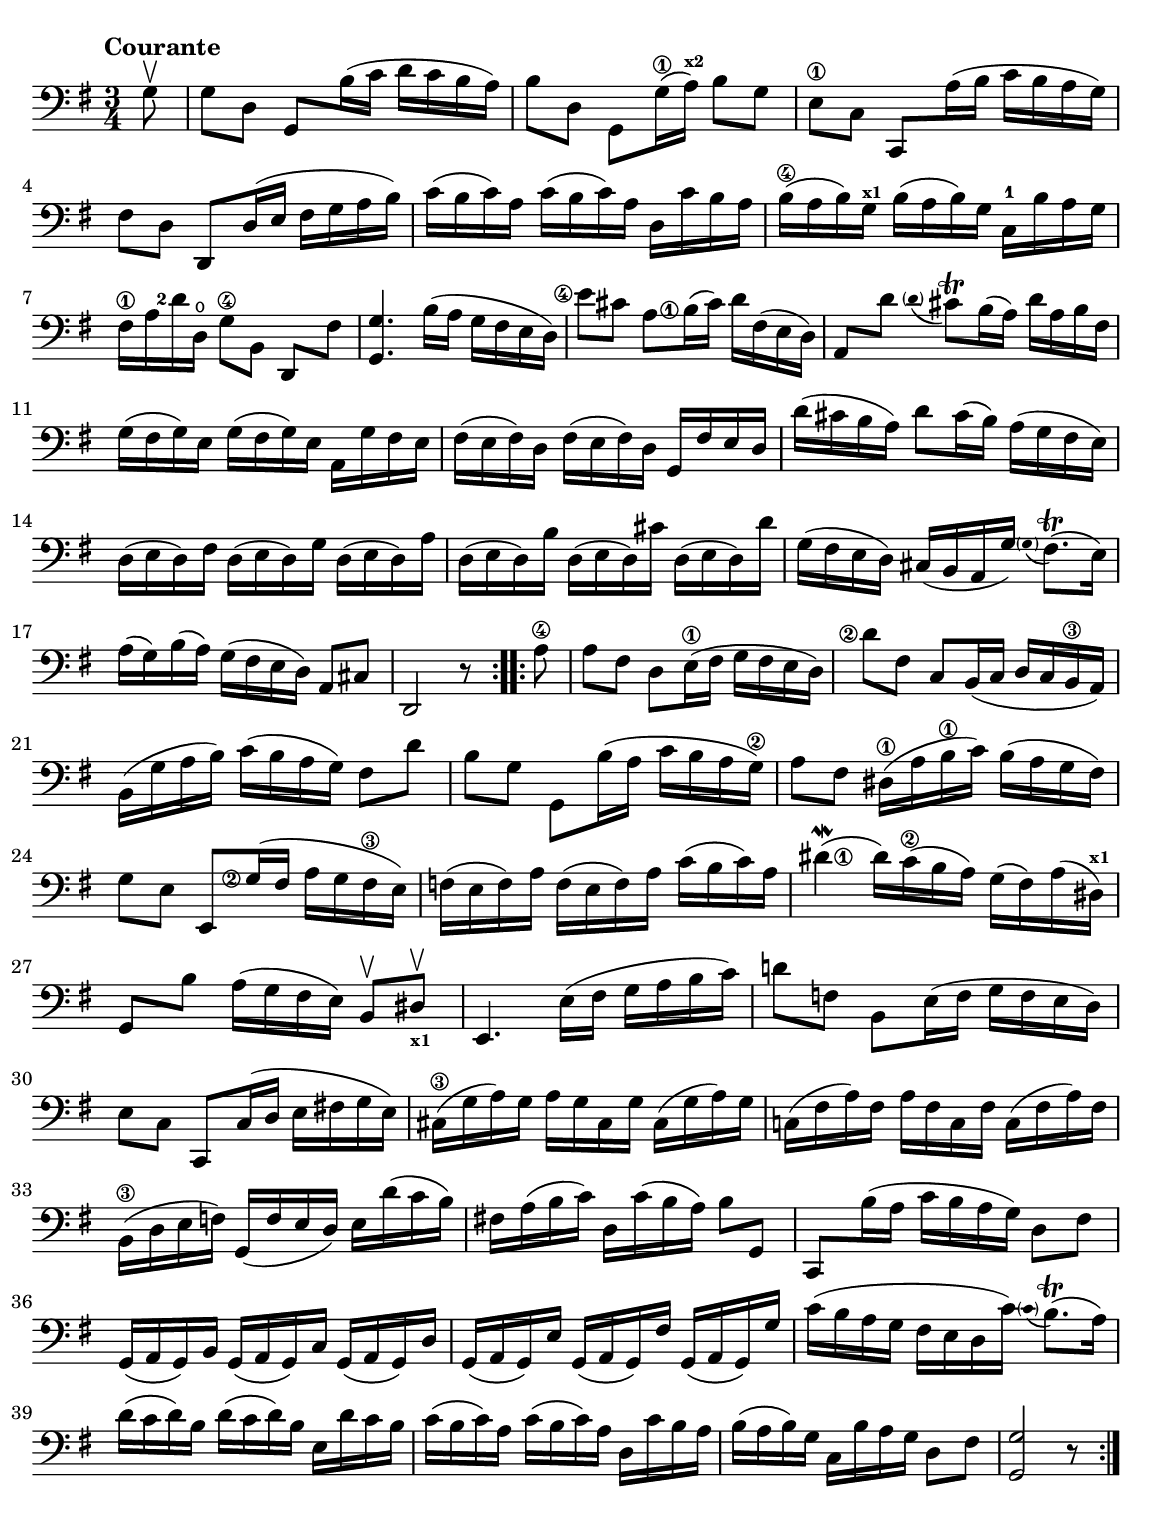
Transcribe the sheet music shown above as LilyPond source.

#(set-global-staff-size 21)

\version "2.18.2"

\header {
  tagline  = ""
}

\language "italiano"

% iPad Pro 12.9

\paper {
  paper-width  = 195\mm
  paper-height = 260\mm
  indent = #0
  page-count = #1
  line-width = #184
  print-page-number = ##f
  ragged-last-bottom = ##t
  ragged-bottom = ##f
%  ragged-last = ##t
}

% \phrasingSlurDashed
% \SlurDashed
% \slurSolid

\score {
  \new Staff {
    \set fingeringOrientations = #'(left)
    \override Beam.auto-knee-gap = #2
    \override Hairpin.to-barline = ##f
    \override ParenthesesItem.padding = #0.1
    \override ParenthesesItem.font-size = #-1

    \tempo "Courante"
    \time 3/4
    \key sol \major
    \clef "bass"

    \repeat volta 2 {
    | \partial 8
      sol8\upbow
    | sol8 re8 sol,8 si16( do'16 re'16 do'16 si16 la16)
    | si8 re8 sol,8 sol16(\1 la16)^\markup{\bold\teeny "x2"} si8 sol8
    | mi8\1 do8 do,8 la16( si16 do'16 si16 la16 sol16)
    | fad8 re8 re,8 re16( mi16 fad16 sol16 la16 si16)
    | do'16( si16 do'16) la16 do'16( si16 do'16) la16
      re16 do'16 si16 la16
    | si16(\4 la16 si16) sol16^\markup{\bold\teeny "x1"} si16( la16 si16) sol16
      do16-1 si16 la16 sol16
    | fad16\1 la16 <re'-2>16 re16\open sol8[\4 si,8] re,8[ fad8]
    | <<sol,4. sol4.>> si16( la16 sol16 fad16 mi16 re16)
    | <mi'\finger \markup{\circle 4}>8 dod'8 la8 <si\finger\markup{\circle 1}>16( 
      dod'16) re'16 fad16( mi16 re16)
    | la,8 re'8 
      \appoggiatura {\hide Stem \parenthesize re'8 \undo \hide Stem} dod'8\trill
      si16( la16) re'16 la16 si16 fad16
    | sol16( fad16 sol16) mi16 sol16( fad16 sol16) mi16
      la,16 sol16 fad16 mi16
    | fad16( mi16 fad16) re16 fad16( mi16 fad16) re16
      sol,16 fad16 mi16 re16
    | re'16( dod'16 si16 la16) re'8 dod'16( si16)
      la16( sol16 fad16 mi16)
    | re16( mi16 re16) fad16 re16( mi16 re16) sol16
      re16( mi16 re16) la16
    | re16( mi16 re16) si16 re16( mi16 re16) dod'16
      re16( mi16 re16) re'16
    | sol16( fad16 mi16 re16) dod16( si,16 la,16 sol16)
      \appoggiatura {\hide Stem \parenthesize sol8 \undo \hide Stem} fad8.\trill( 
      mi16)
    | la16( sol16) si16( la16) sol16( fad16 mi16 re16)
      la,8 dod8
    | \partial 2. re,2 r8
    }

    \repeat volta 2 {
    | la8\4
    | \set Score.currentBarNumber = #19
      la8 fad8 re8 mi16(\1 fad16 sol16 fad16 mi16 re16)
    | <re'\finger\markup{\circle 2}>8 fad8 do8 si,16( do16 re16 do16 si,16\3 la,16)
    | si,16( sol16 la16 si16) do'16( si16 la16 sol16) fad8 re'8
    | si8 sol8 sol,8 si16( la16 do'16 si16 la16 sol16)\2
    | la8 fad8 red16\1( la16 si16\1 do'16) si16( la16 sol16 fad16)
    | sol8 mi8 mi,8 <sol\finger\markup{\circle 2}>16( fad16 la16 sol16 fad16\3 mi16)
    | fa16( mi16 fa16) la16 fa16( mi16 fa16) la16
      do'16( si16 do'16) la16
    | \set fingeringOrientations = #'(right)
      <red'\finger\markup{\circle 1}>4\mordent( red'16) do'16(\2 si16 la16)
      sol16( fad16) la16( red16)^\markup{\bold\teeny x1}
    | sol,8 si8 la16( sol16 fad16 mi16) si,8\upbow red8\upbow_\markup{\bold\teeny x1}
    | mi,4. mi16( fad16 sol16 la16 si16 do'16)
    | re'!8 fa!8 si,8 mi16( fa16 sol16 fa16 mi16 re16)
    | mi8 do8 do,8 do16( re16 mi16 fad!16 sol16 mi16)
    | dod16(\3 sol16 la16) sol16 la16 sol16 dod16 sol16
      dod16( sol16 la16) sol16
    | do!16( fad16 la16) fad16 la16 fad16 do16 fad16
      do16( fad16 la16) fad16
    | si,16(\3 re16 mi16 fa!16) sol,16( fa16 mi16 re16)
      mi16 re'16( do'16 si16)
    | fad!16 la16( si16 do'16) re16 do'16( si16 la16) si8 sol,8
    | do,8 si16( la16 do'16 si16 la16 sol16) re8 fad8
    | sol,16( la,16 sol,16) si,16 sol,16( la,16 sol,16) do16
      sol,16( la,16 sol,16) re16
    | sol,16( la,16 sol,16) mi16 sol,16( la,16 sol,16) fad16
      sol,16( la,16 sol,16) sol16
    | do'16( si16 la16 sol16 fad16 mi16 re16 do'16)
      \appoggiatura {\hide Stem \parenthesize do'8 \undo \hide Stem} si8.\trill( la16)
    | re'16( do'16 re'16) si16 re'16( do'16 re'16) si16
      mi16 re'16 do'16 si16
    | do'16( si16 do'16) la16 do'16( si16 do'16) la16
      re16 do'16 si16 la16
    | si16( la16 si16) sol16 do16 si16 la16 sol16 re8 fad8
    | \partial 2. <<sol,2 sol2>> r8
    }
  }
}
